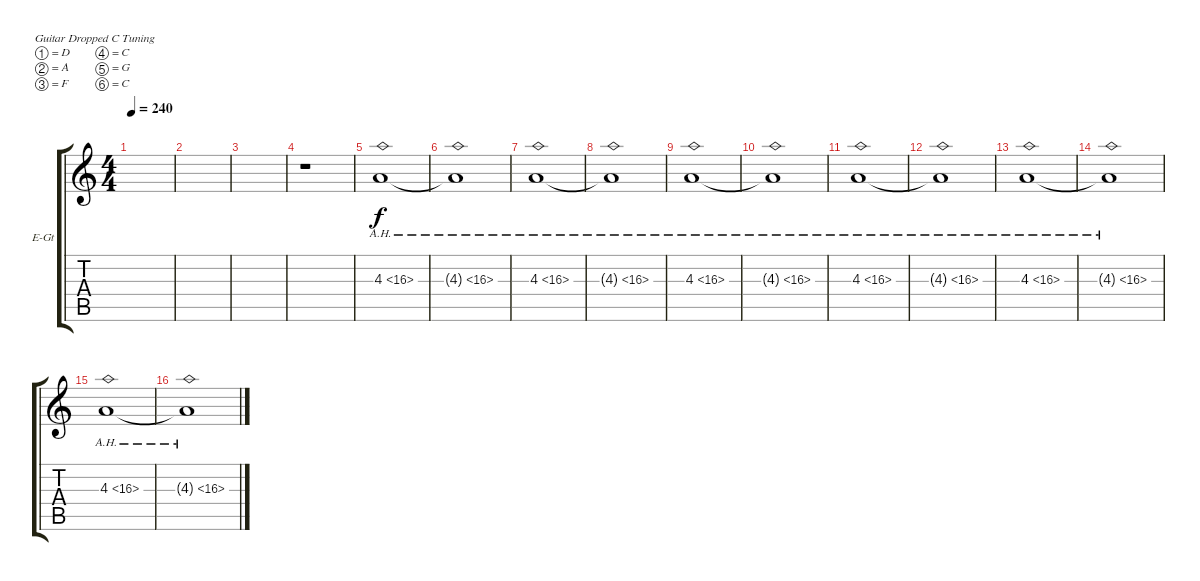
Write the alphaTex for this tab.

\bracketExtendMode groupsimilarinstruments
\firstSystemTrackNameOrientation horizontal
\otherSystemsTrackNameOrientation horizontal
\track ("Electric Guitar" "E-Gt") {instrument distortionguitar}
\staff {score tabs}
\tuning (D4 A3 F3 C3 G2 C2)
\ts (4 4)
\tempo 240
\clef g2
\scale
0.333333
\ks c
|
\scale
0.333333 |
\scale
0.333333 |
\scale
0.333333 r.1 |
\scale
0.333333 4.3{ah 12}.1 |
\scale
0.333333 4.3{ah 12 t}.1 |
\scale
0.333333 4.3{ah 12}.1 |
\scale
0.333333 4.3{ah 12 t}.1 |
\scale
0.333333 4.3{ah 12}.1 |
\scale
0.333333 4.3{ah 12 t}.1 |
\scale
0.333333 4.3{ah 12}.1 |
\scale
0.333333 4.3{ah 12 t}.1 |
\scale
0.333333 4.3{ah 12}.1 |
\scale
0.333333 4.3{ah 12 t}.1 |
\scale
0.333333 4.3{ah 12}.1 |
\scale
0.333333 4.3{ah 12 t}.1
